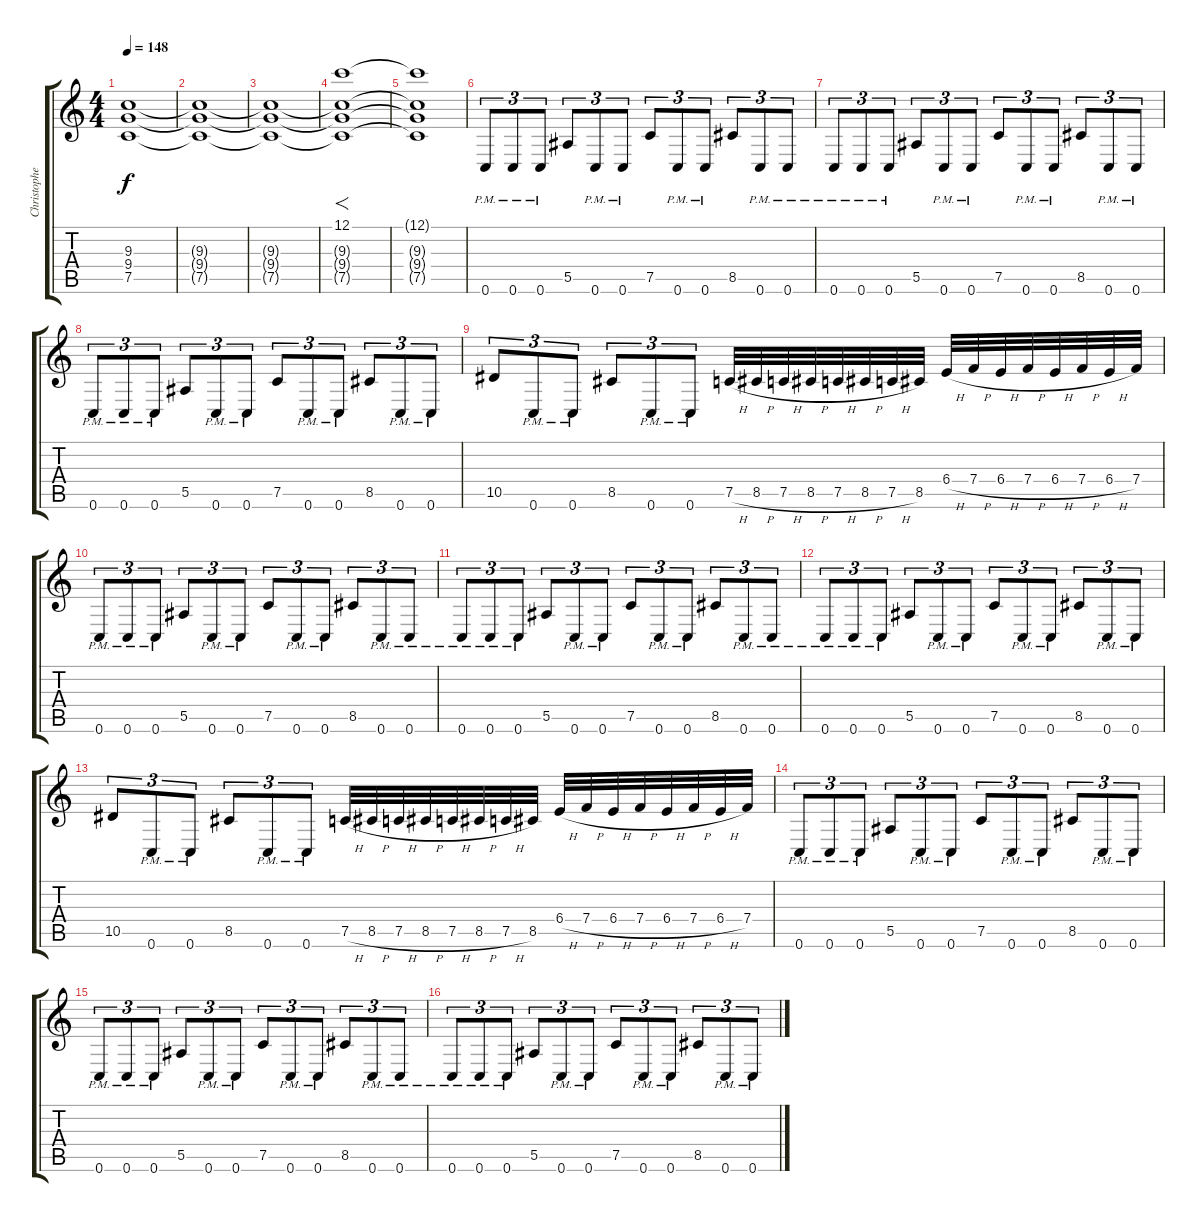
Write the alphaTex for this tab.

\track ("Christopher Amott (Rhythm Guitar)" "Christophe") {instrument distortionguitar}
\staff {score tabs}
\tuning (C4 G3 Eb3 Bb2 F2 C2) {hide}
\ts (4 4)
\tempo 148
\clef g2
\ks c
(9.3{t} 9.4{t} 7.5{t}).1{dy f} |
(9.3{t} 9.4{t} 7.5{t}).1 |
(9.3{t} 9.4{t} 7.5{t}).1 |
(12.1 9.3{t} 9.4{t} 7.5{t}).1{f} |
(12.1{t} 9.3{t} 9.4{t} 7.5{t}).1 |
0.6{pm}.8{tu (3 2)} 0.6{pm}.8{tu (3 2)} 0.6{pm}.8{tu (3 2)} 5.5.8{tu (3 2)} 0.6{pm}.8{tu (3 2)} 0.6{pm}.8{tu (3 2)} 7.5.8{tu (3 2)} 0.6{pm}.8{tu (3 2)} 0.6{pm}.8{tu (3 2)} 8.5.8{tu (3 2)} 0.6{pm}.8{tu (3 2)} 0.6{pm}.8{tu (3 2)} |
0.6{pm}.8{tu (3 2)} 0.6{pm}.8{tu (3 2)} 0.6{pm}.8{tu (3 2)} 5.5.8{tu (3 2)} 0.6{pm}.8{tu (3 2)} 0.6{pm}.8{tu (3 2)} 7.5.8{tu (3 2)} 0.6{pm}.8{tu (3 2)} 0.6{pm}.8{tu (3 2)} 8.5.8{tu (3 2)} 0.6{pm}.8{tu (3 2)} 0.6{pm}.8{tu (3 2)} |
0.6{pm}.8{tu (3 2)} 0.6{pm}.8{tu (3 2)} 0.6{pm}.8{tu (3 2)} 5.5.8{tu (3 2)} 0.6{pm}.8{tu (3 2)} 0.6{pm}.8{tu (3 2)} 7.5.8{tu (3 2)} 0.6{pm}.8{tu (3 2)} 0.6{pm}.8{tu (3 2)} 8.5.8{tu (3 2)} 0.6{pm}.8{tu (3 2)} 0.6{pm}.8{tu (3 2)} |
10.5.8{tu (3 2)} 0.6{pm}.8{tu (3 2)} 0.6{pm}.8{tu (3 2)} 8.5.8{tu (3 2)} 0.6{pm}.8{tu (3 2)} 0.6{pm}.8{tu (3 2)} 7.5{h}.32 8.5{h}.32 7.5{h}.32 8.5{h}.32 7.5{h}.32 8.5{h}.32 7.5{h}.32 8.5.32 6.4{h}.32 7.4{h}.32 6.4{h}.32 7.4{h}.32 6.4{h}.32 7.4{h}.32 6.4{h}.32 7.4.32 |
0.6{pm}.8{tu (3 2)} 0.6{pm}.8{tu (3 2)} 0.6{pm}.8{tu (3 2)} 5.5.8{tu (3 2)} 0.6{pm}.8{tu (3 2)} 0.6{pm}.8{tu (3 2)} 7.5.8{tu (3 2)} 0.6{pm}.8{tu (3 2)} 0.6{pm}.8{tu (3 2)} 8.5.8{tu (3 2)} 0.6{pm}.8{tu (3 2)} 0.6{pm}.8{tu (3 2)} |
0.6{pm}.8{tu (3 2)} 0.6{pm}.8{tu (3 2)} 0.6{pm}.8{tu (3 2)} 5.5.8{tu (3 2)} 0.6{pm}.8{tu (3 2)} 0.6{pm}.8{tu (3 2)} 7.5.8{tu (3 2)} 0.6{pm}.8{tu (3 2)} 0.6{pm}.8{tu (3 2)} 8.5.8{tu (3 2)} 0.6{pm}.8{tu (3 2)} 0.6{pm}.8{tu (3 2)} |
0.6{pm}.8{tu (3 2)} 0.6{pm}.8{tu (3 2)} 0.6{pm}.8{tu (3 2)} 5.5.8{tu (3 2)} 0.6{pm}.8{tu (3 2)} 0.6{pm}.8{tu (3 2)} 7.5.8{tu (3 2)} 0.6{pm}.8{tu (3 2)} 0.6{pm}.8{tu (3 2)} 8.5.8{tu (3 2)} 0.6{pm}.8{tu (3 2)} 0.6{pm}.8{tu (3 2)} |
10.5.8{tu (3 2)} 0.6{pm}.8{tu (3 2)} 0.6{pm}.8{tu (3 2)} 8.5.8{tu (3 2)} 0.6{pm}.8{tu (3 2)} 0.6{pm}.8{tu (3 2)} 7.5{h}.32 8.5{h}.32 7.5{h}.32 8.5{h}.32 7.5{h}.32 8.5{h}.32 7.5{h}.32 8.5.32 6.4{h}.32 7.4{h}.32 6.4{h}.32 7.4{h}.32 6.4{h}.32 7.4{h}.32 6.4{h}.32 7.4.32 |
0.6{pm}.8{tu (3 2)} 0.6{pm}.8{tu (3 2)} 0.6{pm}.8{tu (3 2)} 5.5.8{tu (3 2)} 0.6{pm}.8{tu (3 2)} 0.6{pm}.8{tu (3 2)} 7.5.8{tu (3 2)} 0.6{pm}.8{tu (3 2)} 0.6{pm}.8{tu (3 2)} 8.5.8{tu (3 2)} 0.6{pm}.8{tu (3 2)} 0.6{pm}.8{tu (3 2)} |
0.6{pm}.8{tu (3 2)} 0.6{pm}.8{tu (3 2)} 0.6{pm}.8{tu (3 2)} 5.5.8{tu (3 2)} 0.6{pm}.8{tu (3 2)} 0.6{pm}.8{tu (3 2)} 7.5.8{tu (3 2)} 0.6{pm}.8{tu (3 2)} 0.6{pm}.8{tu (3 2)} 8.5.8{tu (3 2)} 0.6{pm}.8{tu (3 2)} 0.6{pm}.8{tu (3 2)} |
0.6{pm}.8{tu (3 2)} 0.6{pm}.8{tu (3 2)} 0.6{pm}.8{tu (3 2)} 5.5.8{tu (3 2)} 0.6{pm}.8{tu (3 2)} 0.6{pm}.8{tu (3 2)} 7.5.8{tu (3 2)} 0.6{pm}.8{tu (3 2)} 0.6{pm}.8{tu (3 2)} 8.5.8{tu (3 2)} 0.6{pm}.8{tu (3 2)} 0.6{pm}.8{tu (3 2)}
